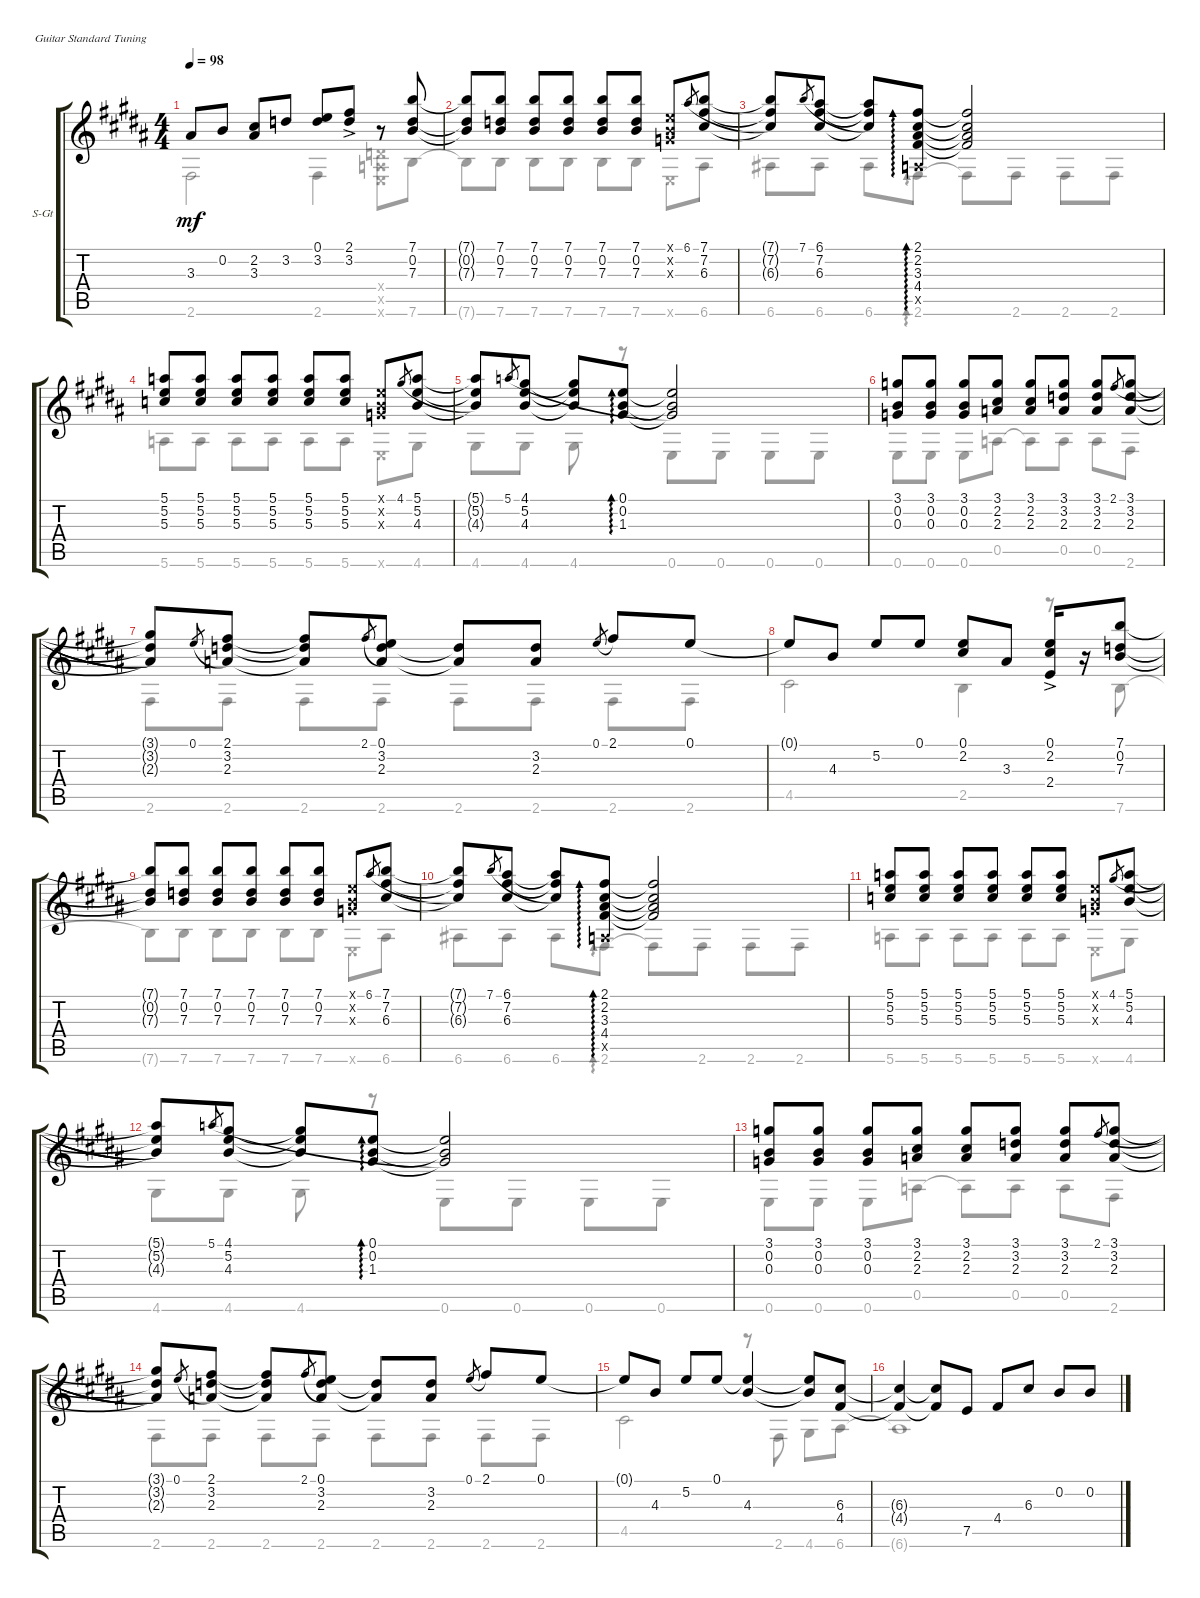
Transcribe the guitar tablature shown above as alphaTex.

\defaultSystemsLayout 4
\bracketExtendMode groupsimilarinstruments
\firstSystemTrackNameOrientation horizontal
\otherSystemsTrackNameOrientation horizontal
\track ("Steel Guitar" "S-Gt") {instrument acousticguitarsteel}
\staff {score tabs}
\tuning (E4 B3 G3 D3 A2 E2)
\voice
\ts (4 4)
\tempo 98
\clef g2
\ks b
3.3{t}.8{dy mf} 0.2.8 (3.3 2.2).8 3.2.8 (3.2 0.1).8 (2.1 3.2{ac}).8 r.8 (7.1 0.2 7.3).8 |
(7.1{t} 0.2{t} 7.3{t}).8 (7.1 0.2 7.3).8 (7.1 0.2 7.3).8 (7.1 0.2 7.3).8 (7.1 0.2 7.3).8 (7.1 0.2 7.3).8 (0.3{x} 0.2{x} 0.1{x}).8 6.1.8{gr legatoorigin} (7.1 7.2 6.3).8{legatoorigin} |
(7.1{t} 7.2{t} 6.3{t}).8 7.1.8{gr legatoorigin} (6.1 7.2 6.3).8{legatoorigin} (6.3{t} 7.2{t} 6.1{t}).8 (2.1 2.2 3.3 4.4 0.5{x}).8{ad 0} (2.1{t} 2.2{t} 3.3{t} 4.4{t}).2 |
(5.1 5.2 5.3).8 (5.3 5.2 5.1).8 (5.1 5.2 5.3).8 (5.3 5.2 5.1).8 (5.1 5.2 5.3).8 (5.3 5.2 5.1).8 (0.1{x} 0.2{x} 0.3{x}).8 4.1.8{gr legatoorigin} (5.1 5.2 4.3).8{legatoorigin} |
(4.3{t} 5.2{t} 5.1{t}).8 5.1.8{gr legatoorigin} (4.1 5.2 4.3).8{legatoorigin} (4.3{t} 5.2{t} 4.1{t}).8{legatoorigin} (1.3 0.2 0.1).8{ad 0 legatoorigin} (1.3{t} 0.2{t} 0.1{t}).2 |
(3.1 0.2 0.3).8 (3.1 0.2 0.3).8 (3.1 0.2 0.3).8 (3.1 2.2 2.3).8 (3.1 2.2 2.3).8 (3.1 3.2 2.3).8 (3.1 3.2 2.3).8 2.1.8{gr legatoorigin} (3.1 3.2 2.3).8{legatoorigin} |
(2.3{t} 3.2{t} 3.1{t}).8 0.1.8{gr legatoorigin} (2.1 3.2 2.3).8 (2.3{t} 3.2{t} 2.1{t}).8 2.1.8{gr legatoorigin} (0.1 3.2 2.3).8 (3.2{t} 2.3{t}).8 (3.2 2.3).8 0.1.8{gr legatoorigin} 2.1.8 0.1.8 |
0.1{t}.8 4.3.8 5.2.8 0.1.8 (0.1 2.2).8 3.3.8 (2.4 2.2 0.1{ac}).16 r.16 (7.1 7.3 0.2).8 |
(7.1{t} 0.2{t} 7.3{t}).8 (7.1 0.2 7.3).8 (7.1 0.2 7.3).8 (7.1 0.2 7.3).8 (7.1 0.2 7.3).8 (7.1 0.2 7.3).8 (0.3{x} 0.2{x} 0.1{x}).8 6.1.8{gr legatoorigin} (7.1 7.2 6.3).8{legatoorigin} |
(7.1{t} 7.2{t} 6.3{t}).8 7.1.8{gr legatoorigin} (6.1 7.2 6.3).8{legatoorigin} (6.3{t} 7.2{t} 6.1{t}).8 (2.1 2.2 3.3 4.4 0.5{x}).8{ad 0} (2.1{t} 2.2{t} 3.3{t} 4.4{t}).2 |
(5.1 5.2 5.3).8 (5.3 5.2 5.1).8 (5.1 5.2 5.3).8 (5.3 5.2 5.1).8 (5.1 5.2 5.3).8 (5.3 5.2 5.1).8 (0.1{x} 0.2{x} 0.3{x}).8 4.1.8{gr legatoorigin} (5.1 5.2 4.3).8{legatoorigin} |
(4.3{t} 5.2{t} 5.1{t}).8 5.1.8{gr legatoorigin} (4.1 5.2 4.3).8{legatoorigin} (4.3{t} 5.2{t} 4.1{t}).8{legatoorigin} (1.3 0.2 0.1).8{ad 0 legatoorigin} (1.3{t} 0.2{t} 0.1{t}).2 |
(3.1 0.2 0.3).8 (3.1 0.2 0.3).8 (3.1 0.2 0.3).8 (3.1 2.2 2.3).8 (3.1 2.2 2.3).8 (3.1 3.2 2.3).8 (3.1 3.2 2.3).8 2.1.8{gr legatoorigin} (3.1 3.2 2.3).8{legatoorigin} |
(2.3{t} 3.2{t} 3.1{t}).8 0.1.8{gr legatoorigin} (2.1 3.2 2.3).8 (2.3{t} 3.2{t} 2.1{t}).8 2.1.8{gr legatoorigin} (0.1 3.2 2.3).8 (3.2{t} 2.3{t}).8 (3.2 2.3).8 0.1.8{gr legatoorigin} 2.1.8 0.1.8 |
0.1{t}.8 4.3.8 5.2.8 0.1.8 (4.3 0.1{t}).4 (4.3{t} 0.1{t}).8 (6.3 4.4).8 |
(6.3{t} 4.4{t}).4 (4.4{t} 6.3{t}).8 7.5.8 4.4.8 6.3.8 0.2.8 0.2.8
\voice
\clef g2
\ottava regular
\simile none
\ks b
2.6.2{dy mf} 2.6.4 (0.6{x} 0.5{x} 0.4{x}).8 7.6.8 |
7.6{t}.8 7.6.8 7.6.8 7.6.8 7.6.8 7.6.8 0.6{x}.8 6.6.8 |
6.6.8 6.6.8 6.6.8 2.6.8{ad 0} 2.6{t}.8 2.6.8 2.6.8 2.6.8 |
5.6.8 5.6.8 5.6.8 5.6.8 5.6.8 5.6.8 0.6{x}.8 4.6.8 |
4.6.8 4.6.8 4.6.8 r.8{ad 0} 0.6.8 0.6.8 0.6.8 0.6.8 |
0.6.8 0.6.8 0.6.8 0.5.8 0.5{t}.8 0.5.8 0.5.8 2.6.8 |
2.6.8 2.6.8 2.6.8 2.6.8 2.6.8 2.6.8 2.6.8 2.6.8 |
4.5.2 2.5.4 r.8 7.6.8 |
7.6{t}.8 7.6.8 7.6.8 7.6.8 7.6.8 7.6.8 0.6{x}.8 6.6.8 |
6.6.8 6.6.8 6.6.8 2.6.8{ad 0} 2.6{t}.8 2.6.8 2.6.8 2.6.8 |
5.6.8 5.6.8 5.6.8 5.6.8 5.6.8 5.6.8 0.6{x}.8 4.6.8 |
4.6.8 4.6.8 4.6.8 r.8{ad 0} 0.6.8 0.6.8 0.6.8 0.6.8 |
0.6.8 0.6.8 0.6.8 0.5.8 0.5{t}.8 0.5.8 0.5.8 2.6.8 |
2.6.8 2.6.8 2.6.8 2.6.8 2.6.8 2.6.8 2.6.8 2.6.8 |
4.5.2 r.8 2.6.8 4.6.8 6.6.8 |
6.6{t}.1
